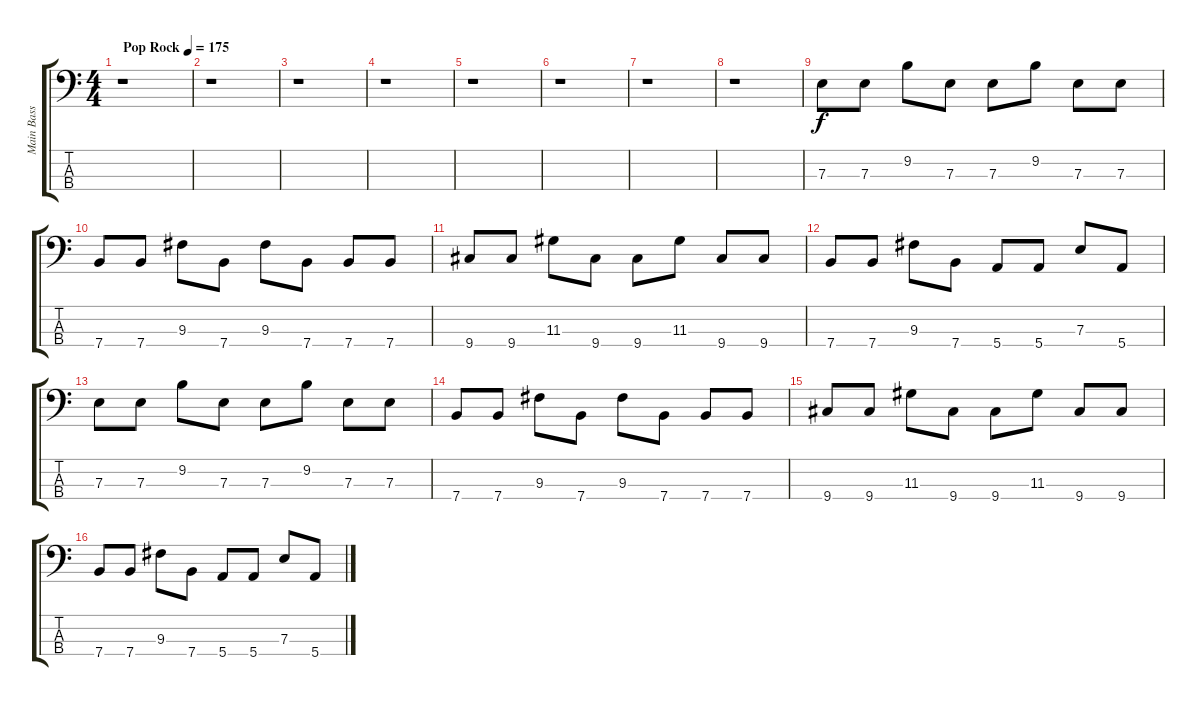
\track ("Main Bass" "Main Bass") {instrument electricbasspick}
\staff {score tabs}
\tuning (G2 D2 A1 E1) {hide}
\ts (4 4)
\tempo (175 "Pop Rock")
\clef f4
\ks c
r.1{dy f instrument electricbasspick} |
r.1 |
r.1 |
r.1 |
r.1 |
r.1 |
r.1 |
r.1 |
7.3.8 7.3.8 9.2.8 7.3.8 7.3.8 9.2.8 7.3.8 7.3.8 |
7.4.8 7.4.8 9.3.8 7.4.8 9.3.8 7.4.8 7.4.8 7.4.8 |
9.4.8 9.4.8 11.3.8 9.4.8 9.4.8 11.3.8 9.4.8 9.4.8 |
7.4.8 7.4.8 9.3.8 7.4.8 5.4.8 5.4.8 7.3.8 5.4.8 |
7.3.8 7.3.8 9.2.8 7.3.8 7.3.8 9.2.8 7.3.8 7.3.8 |
7.4.8 7.4.8 9.3.8 7.4.8 9.3.8 7.4.8 7.4.8 7.4.8 |
9.4.8 9.4.8 11.3.8 9.4.8 9.4.8 11.3.8 9.4.8 9.4.8 |
7.4.8 7.4.8 9.3.8 7.4.8 5.4.8 5.4.8 7.3.8 5.4.8
